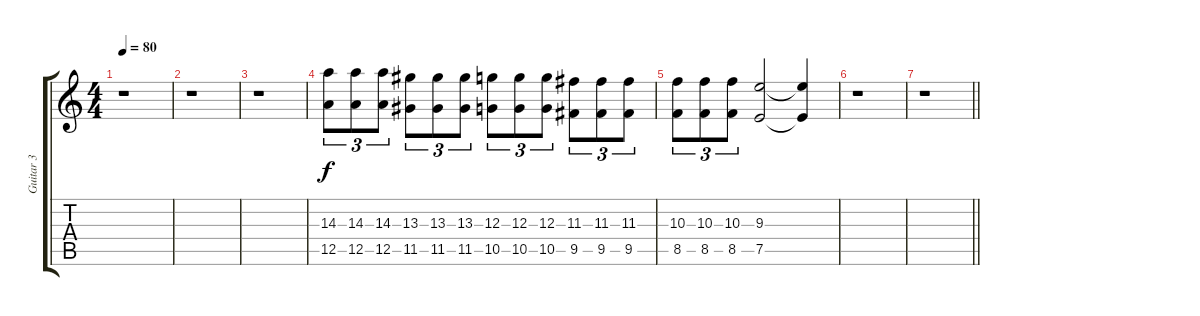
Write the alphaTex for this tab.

\track ("Guitar 3" "Guitar 3") {instrument distortionguitar}
\staff {score tabs}
\tuning (E4 B3 G3 D3 A2 E2) {hide}
\ts (4 4)
\tempo 80
\clef g2
\ks c
r.1{dy f} |
r.1 |
r.1 |
(14.3 12.5).8{tu (3 2) volume 8} (14.3 12.5).8{tu (3 2)} (14.3 12.5).8{tu (3 2)} (13.3 11.5).8{tu (3 2)} (13.3 11.5).8{tu (3 2)} (13.3 11.5).8{tu (3 2)} (12.3 10.5).8{tu (3 2)} (12.3 10.5).8{tu (3 2)} (12.3 10.5).8{tu (3 2)} (11.3 9.5).8{tu (3 2)} (11.3 9.5).8{tu (3 2)} (11.3 9.5).8{tu (3 2)} |
(10.3 8.5).8{tu (3 2)} (10.3 8.5).8{tu (3 2)} (10.3 8.5).8{tu (3 2)} (9.3 7.5).2 (9.3{t} 7.5{t}).4 |
r.1 |
\barLineRight lightlight
r.1
